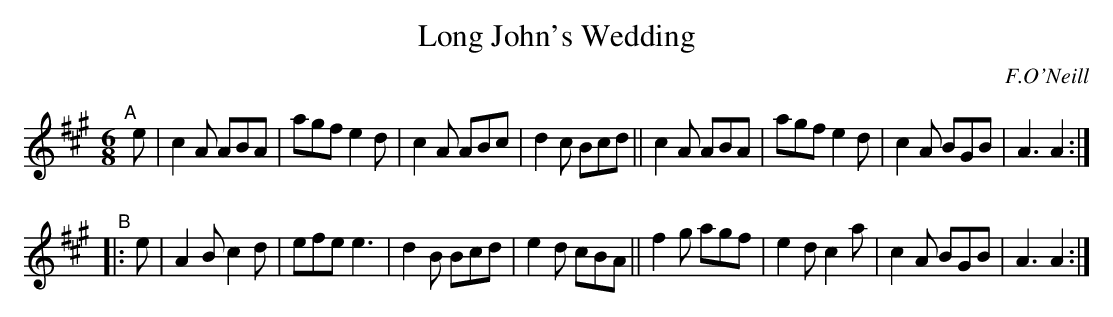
X:1
T: Long John's Wedding
O: F.O'Neill
M: 6/8
L: 1/8
K: A
"^A"[|] e |\
c2A ABA | agf e2d | c2A ABc | d2c Bcd ||\
c2A ABA | agf e2d | c2A BGB | A3 A2 :|
"^B"|: e |\
A2B c2d | efe e3 | d2B Bcd | e2d cBA ||\
f2g agf | e2d c2a | c2A BGB | A3 A2 :|
